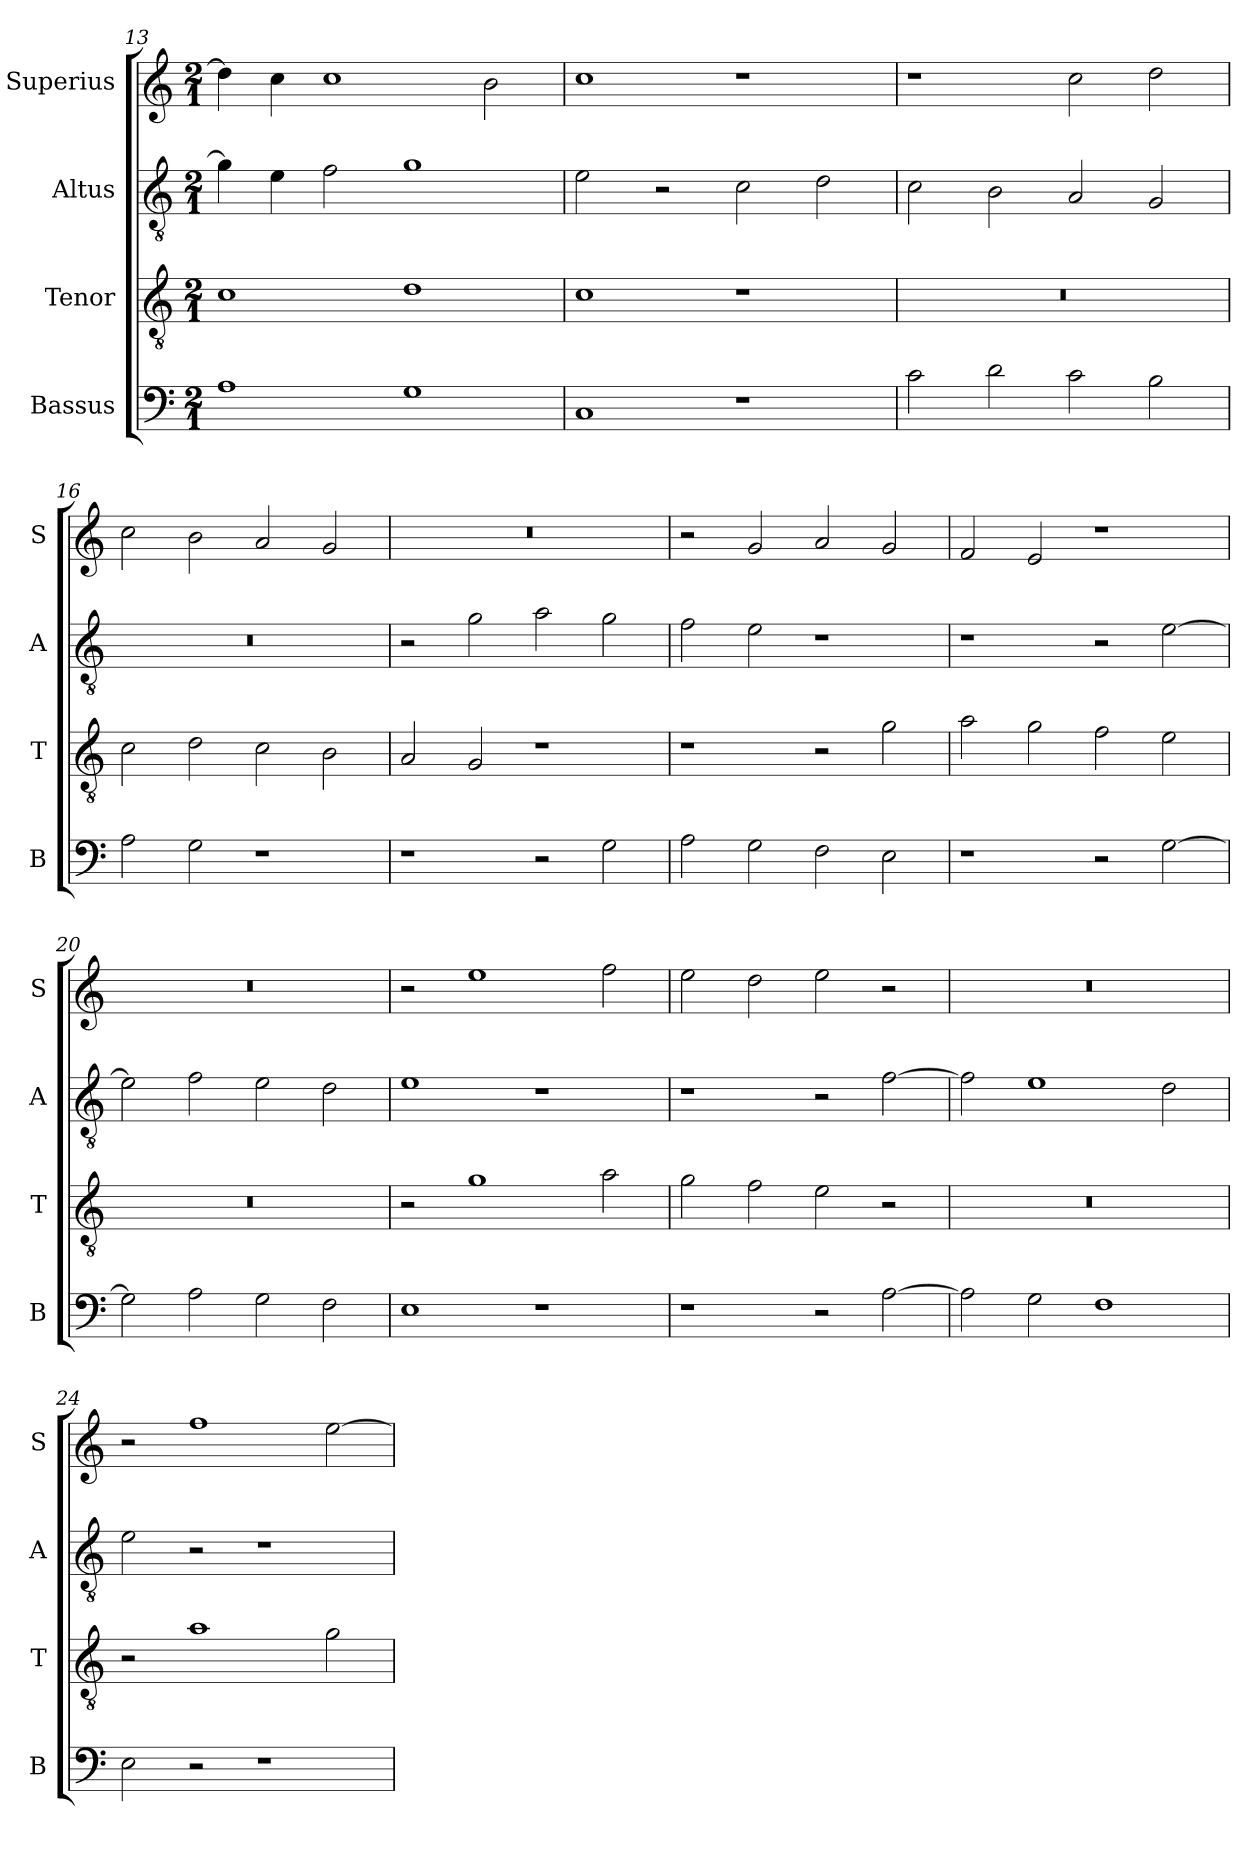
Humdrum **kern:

**kern	**kern	**kern	**kern
*part4	*part3	*part2	*part1
*staff4	*staff3	*staff2	*staff1
*I"Bassus	*I"Tenor	*I"Altus	*I"Superius
*I'B	*I'T	*I'A	*I'S
*clefF4	*clefGv2	*clefGv2	*clefG2
*k[]	*k[]	*k[]	*k[]
*M2/1	*M2/1	*M2/1	*M2/1
=13	=13	=13	=13
1A	1c	4g]	4dd]
.	.	4e	4cc
.	.	2f	1cc
1G	1d	1g	.
.	.	.	2b
=14	=14	=14	=14
1C	1c	2e	1cc
.	.	2r	.
1r	1r	2c	1r
.	.	2d	.
=15	=15	=15	=15
2c	0r	2c	1r
2d	.	2B	.
2c	.	2A	2cc
2B	.	2G	2dd
=16	=16	=16	=16
2A	2c	0r	2cc
2G	2d	.	2b
1r	2c	.	2a
.	2B	.	2g
=17	=17	=17	=17
1r	2A	2r	0r
.	2G	2g	.
2r	1r	2a	.
2G	.	2g	.
=18	=18	=18	=18
2A	1r	2f	2r
2G	.	2e	2g
2F	2r	1r	2a
2E	2g	.	2g
=19	=19	=19	=19
1r	2a	1r	2f
.	2g	.	2e
2r	2f	2r	1r
[2G	2e	[2e	.
=20	=20	=20	=20
2G]	0r	2e]	0r
2A	.	2f	.
2G	.	2e	.
2F	.	2d	.
=21	=21	=21	=21
1E	2r	1e	2r
.	1g	.	1ee
1r	.	1r	.
.	2a	.	2ff
=22	=22	=22	=22
1r	2g	1r	2ee
.	2f	.	2dd
2r	2e	2r	2ee
[2A	2r	[2f	2r
=23	=23	=23	=23
2A]	0r	2f]	0r
2G	.	1e	.
1F	.	.	.
.	.	2d	.
=24	=24	=24	=24
2E	2r	2e	2r
2r	1a	2r	1ff
1r	.	1r	.
.	2g	.	[2ee
=	=	=	=
*-	*-	*-	*-
